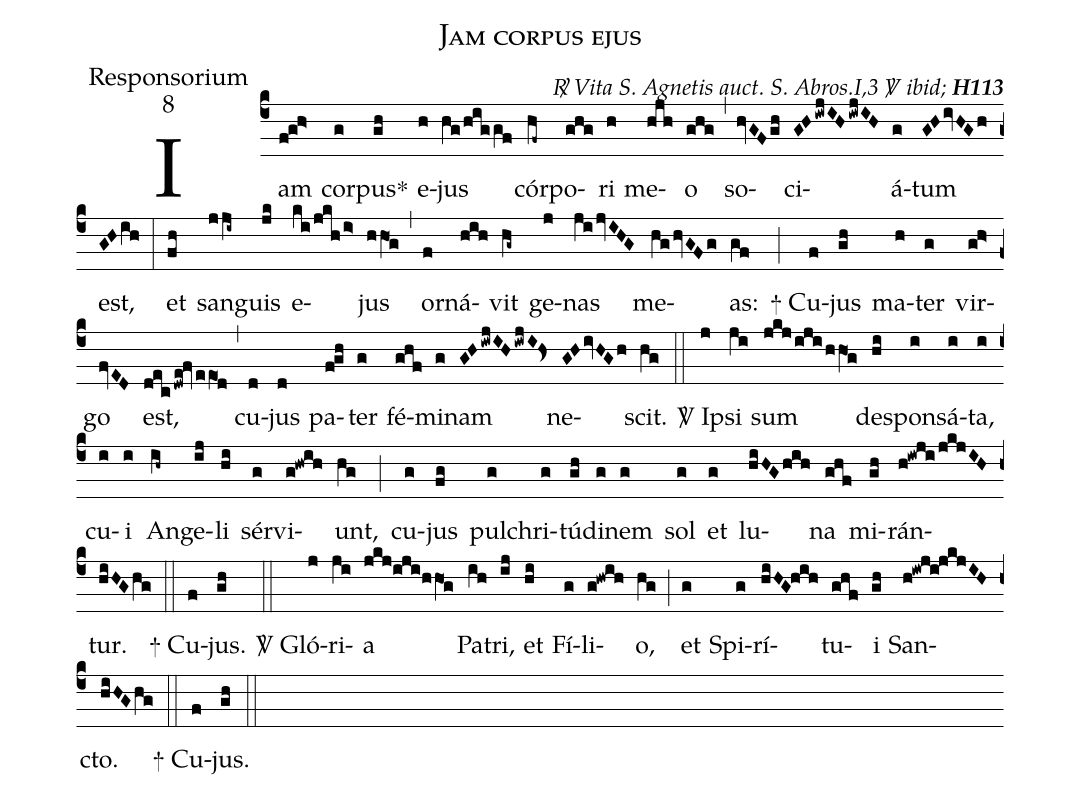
name:Jam corpus ejus;
office-part:Responsorium;
mode:8;
commentary:{\itshape\mdseries \Rbar\ Vita S.\ Agnetis auct.\ S.\ Abros.I,3 \Vbar\ ibid;\/}  {\bfseries H113};
%%
(c4) Iam(f!g!h>) cor(g)pus<sp>*</sp>(gh) e(h)jus(hg/higgf) cór(hf~)po(ghg)ri(h) me(hjh)o(ghg) (,)
so(hvGFgh)ci(GHiwjIHiwjIH)á(g)tum(GHivHGh) est,(GHih) (:)
et(fh) san(jji~)guis(jk) e(ki/jkh/i>)jus(hhO1g) (,)
or(f)ná(hih)vit(hg~) ge(j)nas(jijvIHG) me(hghvGFg)as:(gf) (;)
<sp>+</sp> Cu(f)jus(gh) ma(h)ter(g) vir(gh>)go(FvED) est,(dec/dwe!fveeO1d) (,)
cu(d)jus(d) pa(fgh)ter(g) fé(ghf)mi(g)nam(GHiwjIHiwjI!Hs<) ne(GHivHGh)scit.(hg) (::)
<sp>V/</sp> I(j)psi(ji) sum(jkj/iji/hhO1g) de(hi)spon(i)sá(i)ta,(i) cu(i)i(i) An(ih~)ge(ij)li(hi) sér(g)vi(g!hwih)unt,(hg) (;)
cu(g)jus(fg) pul(g)chri(g)tú(gh)di(g)nem(g) sol(g) et(g) lu(hiHGhih)na(ghf) mi(gh)rán(h!iwji/jkjIH)tur.(hiHGhg) (::)
<sp>+</sp> Cu(f)jus.(gh) (::)
<sp>V/</sp> Gló(j)ri(ji)a(jkj/0iji/0hhO1g) Pa(ih)tri,(ij) et(hi) Fí(g)li(g@hwih)o,(hg) (;)
et(g) Spi(g)rí(hiHG@hih)tu(ghf)i(gh) San(h@iwji@jkjIH)cto.(hiHG/hg) (::)
<sp>+</sp> Cu(f)jus.(gh)  (::)
